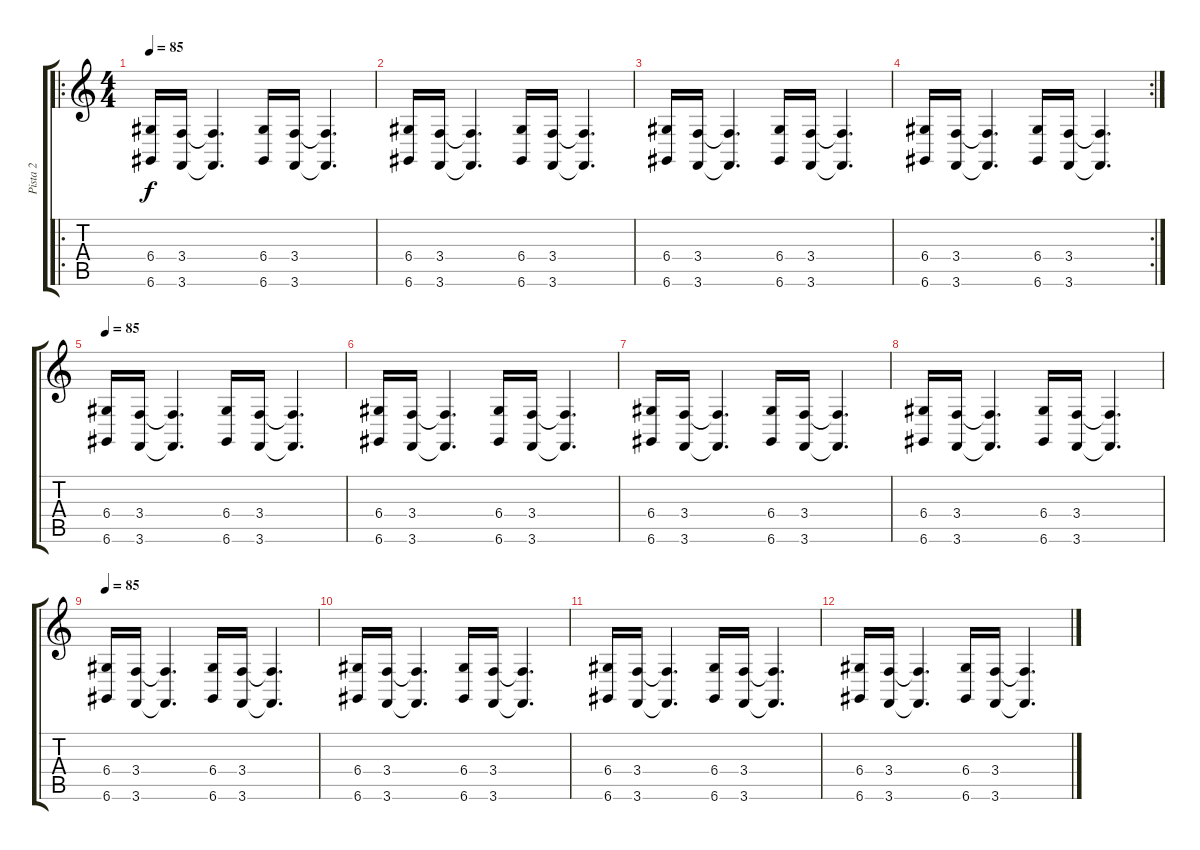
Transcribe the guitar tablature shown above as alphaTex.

\track ("Pista 2" "Pista 2") {instrument synthstrings1}
\staff {score tabs}
\tuning (E4 B3 G3 D3 A2 D2) {hide}
\ro
\ts (4 4)
\tempo 85
\clef g2
\ks c
(6.4 6.6).16{dy f} (3.4 3.6).16 (3.4{t} 3.6{t}).4{d} (6.4 6.6).16 (3.4 3.6).16 (3.4{t} 3.6{t}).4{d} |
(6.4 6.6).16 (3.4 3.6).16 (3.4{t} 3.6{t}).4{d} (6.4 6.6).16 (3.4 3.6).16 (3.4{t} 3.6{t}).4{d} |
(6.4 6.6).16 (3.4 3.6).16 (3.4{t} 3.6{t}).4{d} (6.4 6.6).16 (3.4 3.6).16 (3.4{t} 3.6{t}).4{d} |
\rc 2
(6.4 6.6).16 (3.4 3.6).16 (3.4{t} 3.6{t}).4{d} (6.4 6.6).16 (3.4 3.6).16 (3.4{t} 3.6{t}).4{d} |
\tempo 85
(6.4 6.6).16 (3.4 3.6).16 (3.4{t} 3.6{t}).4{d} (6.4 6.6).16 (3.4 3.6).16 (3.4{t} 3.6{t}).4{d} |
(6.4 6.6).16 (3.4 3.6).16 (3.4{t} 3.6{t}).4{d} (6.4 6.6).16 (3.4 3.6).16 (3.4{t} 3.6{t}).4{d} |
(6.4 6.6).16 (3.4 3.6).16 (3.4{t} 3.6{t}).4{d} (6.4 6.6).16 (3.4 3.6).16 (3.4{t} 3.6{t}).4{d} |
(6.4 6.6).16 (3.4 3.6).16 (3.4{t} 3.6{t}).4{d} (6.4 6.6).16 (3.4 3.6).16 (3.4{t} 3.6{t}).4{d} |
\tempo 85
(6.4 6.6).16 (3.4 3.6).16 (3.4{t} 3.6{t}).4{d} (6.4 6.6).16 (3.4 3.6).16 (3.4{t} 3.6{t}).4{d} |
(6.4 6.6).16 (3.4 3.6).16 (3.4{t} 3.6{t}).4{d} (6.4 6.6).16 (3.4 3.6).16 (3.4{t} 3.6{t}).4{d} |
(6.4 6.6).16 (3.4 3.6).16 (3.4{t} 3.6{t}).4{d} (6.4 6.6).16 (3.4 3.6).16 (3.4{t} 3.6{t}).4{d} |
(6.4 6.6).16 (3.4 3.6).16 (3.4{t} 3.6{t}).4{d} (6.4 6.6).16 (3.4 3.6).16 (3.4{t} 3.6{t}).4{d}
